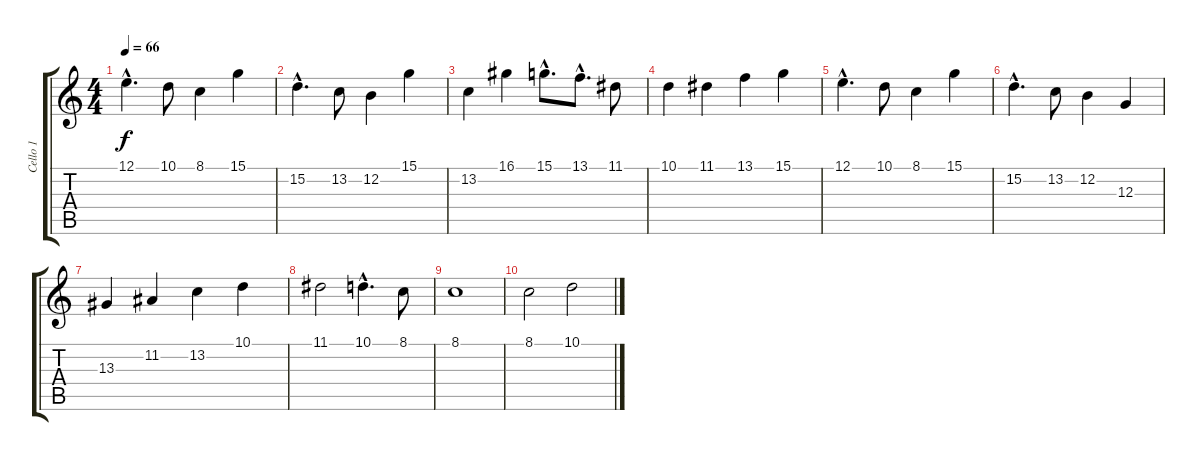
\track ("Cello 1" "Cello 1") {instrument cello}
\staff {score tabs}
\tuning (E4 B3 G3 D3 A2 E2) {hide}
\ts (4 4)
\tempo 66
\clef g2
\ks c
12.1{hac}.4{d dy f} 10.1.8 8.1.4 15.1.4 |
15.2{hac}.4{d} 13.2.8 12.2.4 15.1.4 |
13.2.4 16.1.4 15.1{hac}.8{d} 13.1{hac}.8{d} 11.1.8 |
10.1.4 11.1.4 13.1.4 15.1.4 |
12.1{hac}.4{d} 10.1.8 8.1.4 15.1.4 |
15.2{hac}.4{d} 13.2.8 12.2.4 12.3.4 |
13.3.4 11.2.4 13.2.4 10.1.4 |
11.1.2 10.1{hac}.4{d} 8.1.8 |
8.1.1 |
8.1.2 10.1.2
